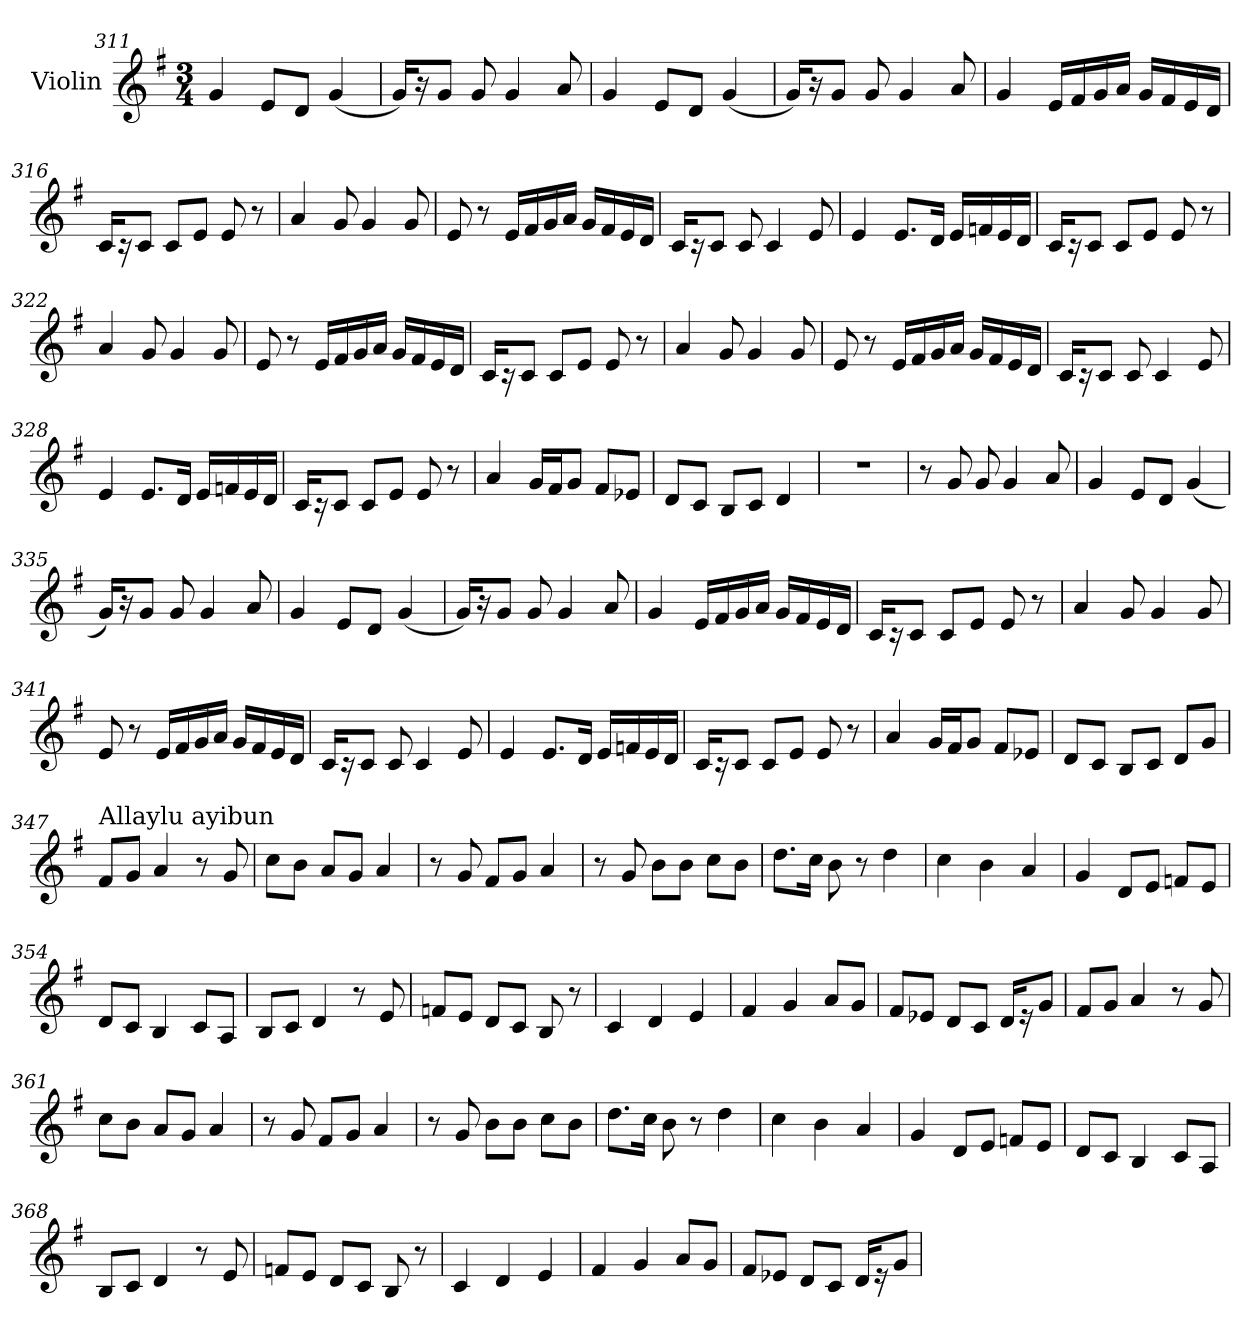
**kern
*part1
*staff1
*I"Violin
*clefG2
*k[f#]
*G:
*M3/4
=311
4g/
8e/L
8d/J
(<4g/
=312
16g/KL)
16r
8g/J
8g/
4g/
8a/
=313
4g/
8e/L
8d/J
(<4g/
=314
16g/KL)
16r
8g/J
8g/
4g/
8a/
!!LO:PB:g=z
=315
4g/
16e/LL
16f#/
16g/
16a/JJ
16g/LL
16f#/
16e/
16d/JJ
=316
16c/KL
16r
8c/J
8c/L
8e/J
8e/
8r
=317
4a/
8g/
4g/
8g/
=318
8e/
8r
16e/LL
16f#/
16g/
16a/JJ
16g/LL
16f#/
16e/
16d/JJ
=319
16c/KL
16r
8c/J
8c/
4c/
8e/
!!LO:LB:g=z
=320
4e/
8.e/L
16d/Jk
16e/LL
16fn/
16e/
16d/JJ
=321
16c/KL
16r
8c/J
8c/L
8e/J
8e/
8r
=322
4a/
8g/
4g/
8g/
=323
8e/
8r
16e/LL
16f#/
16g/
16a/JJ
16g/LL
16f#/
16e/
16d/JJ
=324
16c/KL
16r
8c/J
8c/L
8e/J
8e/
8r
!!LO:LB:g=z
=325
4a/
8g/
4g/
8g/
=326
8e/
8r
16e/LL
16f#/
16g/
16a/JJ
16g/LL
16f#/
16e/
16d/JJ
=327
16c/KL
16r
8c/J
8c/
4c/
8e/
=328
4e/
8.e/L
16d/Jk
16e/LL
16fn/
16e/
16d/JJ
=329
16c/KL
16r
8c/J
8c/L
8e/J
8e/
8r
!!LO:LB:g=z
=330
4a/
16g/LL
16f#/J
8g/J
8f#/L
8e-X/J
=331
8d/L
8c/J
8B/L
8c/J
4d/
=332
2.r
=333
8r
8g/
8g/
4g/
8a/
=334
4g/
8e/L
8d/J
(<4g/
=335
16g/KL)
16r
8g/J
8g/
4g/
8a/
!!LO:LB:g=z
=336
4g/
8e/L
8d/J
(<4g/
=337
16g/KL)
16r
8g/J
8g/
4g/
8a/
=338
4g/
16e/LL
16f#/
16g/
16a/JJ
16g/LL
16f#/
16e/
16d/JJ
=339
16c/KL
16r
8c/J
8c/L
8e/J
8e/
8r
=340
4a/
8g/
4g/
8g/
!!LO:LB:g=z
=341
8e/
8r
16e/LL
16f#/
16g/
16a/JJ
16g/LL
16f#/
16e/
16d/JJ
=342
16c/KL
16r
8c/J
8c/
4c/
8e/
=343
4e/
8.e/L
16d/Jk
16e/LL
16fn/
16e/
16d/JJ
=344
16c/KL
16r
8c/J
8c/L
8e/J
8e/
8r
=345
4a/
16g/LL
16f#/J
8g/J
8f#/L
8e-X/J
!!LO:LB:g=z
=346
8d/L
8c/J
8B/L
8c/J
8d/L
8g/J
=347
!LO:TX:a:t=Allaylu ayibun
8f#/L
8g/J
4a/
8r
8g/
=348
8cc\L
8b\J
8a/L
8g/J
4a/
=349
8r
8g/
8f#/L
8g/J
4a/
=350
8r
8g/
8b\L
8b\J
8cc\L
8b\J
=351
8.dd\L
16cc\Jk
8b\
8r
4dd\
!!LO:LB:g=z
=352
4cc\
4b\
4a/
=353
4g/
8d/L
8e/J
8fn/L
8e/J
=354
8d/L
8c/J
4B/
8c/L
8A/J
=355
8B/L
8c/J
4d/
8r
8e/
=356
8fn/L
8e/J
8d/L
8c/J
8B/
8r
=357
4c/
4d/
4e/
!!LO:PB:g=z
=358
4f#/
4g/
8a/L
8g/J
=359
8f#/L
8e-X/J
8d/L
8c/J
16d/KL
16r
8g/J
=360
8f#/L
8g/J
4a/
8r
8g/
=361
8cc\L
8b\J
8a/L
8g/J
4a/
=362
8r
8g/
8f#/L
8g/J
4a/
=363
8r
8g/
8b\L
8b\J
8cc\L
8b\J
!!LO:LB:g=z
=364
8.dd\L
16cc\Jk
8b\
8r
4dd\
=365
4cc\
4b\
4a/
=366
4g/
8d/L
8e/J
8fn/L
8e/J
=367
8d/L
8c/J
4B/
8c/L
8A/J
=368
8B/L
8c/J
4d/
8r
8e/
=369
8fn/L
8e/J
8d/L
8c/J
8B/
8r
!!LO:LB:g=z
=370
4c/
4d/
4e/
=371
4f#/
4g/
8a/L
8g/J
=372
8f#/L
8e-X/J
8d/L
8c/J
16d/KL
16r
8g/J
=
*-
